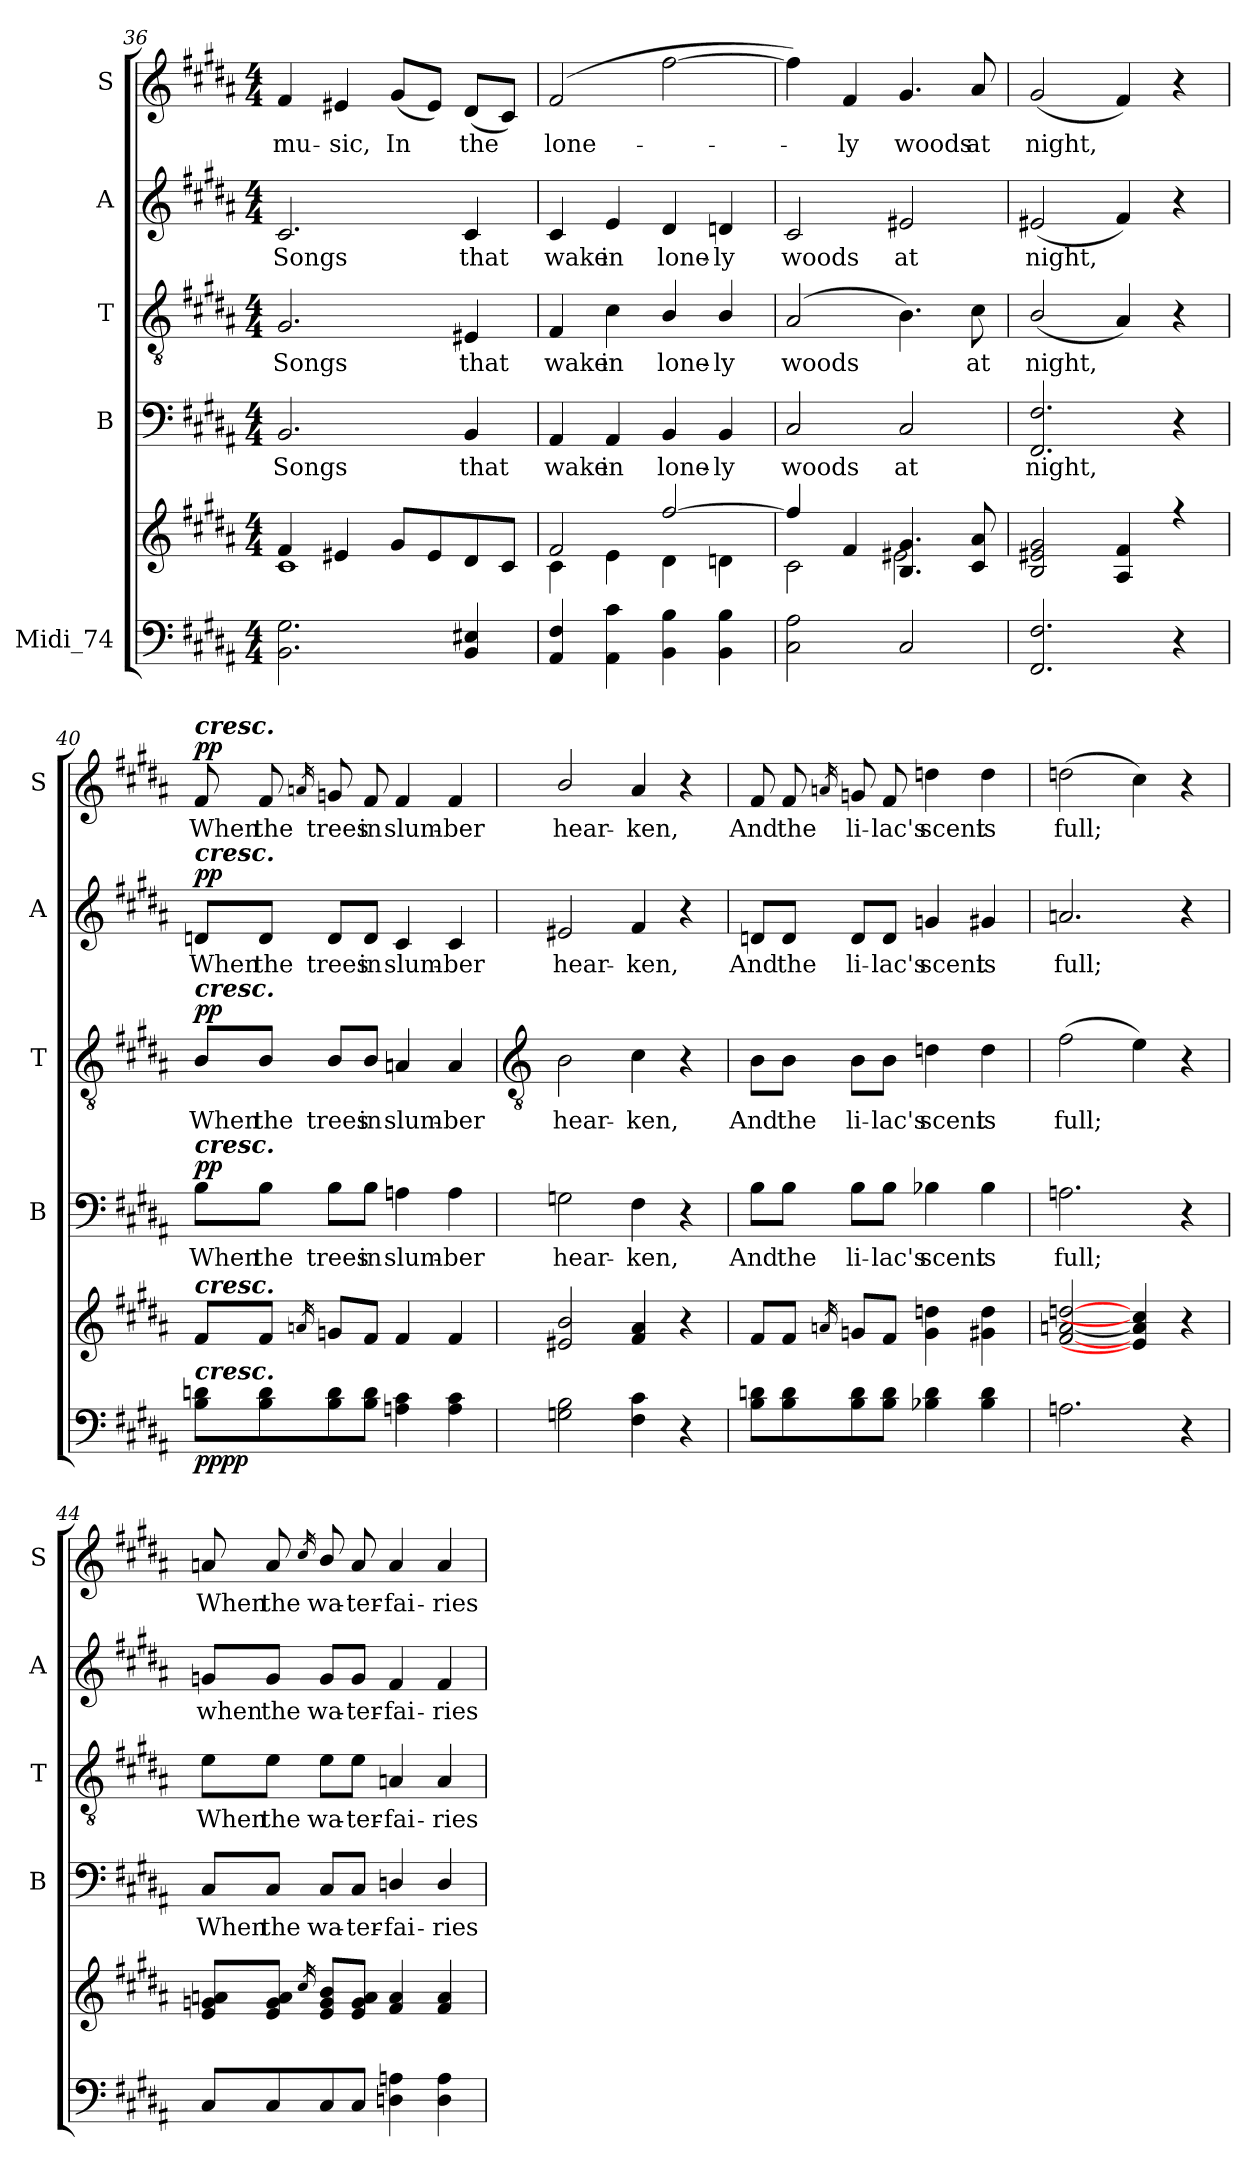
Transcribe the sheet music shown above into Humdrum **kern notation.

**kern	**kern	**dynam	**kern	**text	**dynam	**kern	**text	**dynam	**kern	**text	**dynam	**kern	**text	**dynam
*part5	*part5	*part5	*part4	*part4	*part4	*part3	*part3	*part3	*part2	*part2	*part2	*part1	*part1	*part1
*staff6	*staff5	*staff5/6	*staff4	*staff4	*staff4	*staff3	*staff3	*staff3	*staff2	*staff2	*staff2	*staff1	*staff1	*staff1
*I"Midi_74	*	*	*I"B	*	*	*I"T	*	*	*I"A	*	*	*I"S	*	*
*	*	*	*I'B	*	*	*I'T	*	*	*I'A	*	*	*I'S	*	*
!!LO:LB:g=z
*clefF4	*clefG2	*	*clefF4	*	*	*clefGv2	*	*	*clefG2	*	*	*clefG2	*	*
*k[f#c#g#d#a#]	*k[f#c#g#d#a#]	*	*k[f#c#g#d#a#]	*	*	*k[f#c#g#d#a#]	*	*	*k[f#c#g#d#a#]	*	*	*k[f#c#g#d#a#]	*	*
*B:	*B:	*	*B:	*	*	*B:	*	*	*B:	*	*	*B:	*	*
*M4/4	*M4/4	*	*M4/4	*	*	*M4/4	*	*	*M4/4	*	*	*M4/4	*	*
=36	=36	=36	=36	=36	=36	=36	=36	=36	=36	=36	=36	=36	=36	=36
*	*^	*	*	*	*	*	*	*	*	*	*	*	*	*
!	!	!	!	!	!LO:LY:b	!	!	!LO:LY:b	!	!	!LO:LY:b	!	!	!LO:LY:b	!
2.BB 2.G#	4f#	1c#\	.	2.BB	Songs	.	2.G#	Songs	.	2.c#	Songs	.	4f#	mu-	.
!	!	!	!	!	!	!	!	!	!	!	!	!	!	!LO:LY:b	!
.	4e#X	.	.	.	.	.	.	.	.	.	.	.	4e#X	-sic,	.
!	!	!	!	!	!	!	!	!	!	!	!	!	!	!LO:LY:b	!
.	8g#L	.	.	.	.	.	.	.	.	.	.	.	(<8g#L	In	.
.	8e#	.	.	.	.	.	.	.	.	.	.	.	8e#J)	.	.
!	!	!	!	!	!LO:LY:b	!	!	!LO:LY:b	!	!	!LO:LY:b	!	!	!LO:LY:b	!
4BB 4E#X	8d#	.	.	4BB	that	.	4E#X	that	.	4c#	that	.	(<8d#L	the	.
.	8c#J	.	.	.	.	.	.	.	.	.	.	.	8c#J)	.	.
=37	=37	=37	=37	=37	=37	=37	=37	=37	=37	=37	=37	=37	=37	=37	=37
!	!	!	!	!	!LO:LY:b	!	!	!LO:LY:b	!	!	!LO:LY:b	!	!	!LO:LY:b	!
4AA# 4F#	2f#	4c#\	.	4AA#	wake	.	4F#	wake	.	4c#	wake	.	(<2f#	lone-	.
!	!	!	!	!	!LO:LY:b	!	!	!LO:LY:b	!	!	!LO:LY:b	!	!	!	!
4AA# 4c#	.	4e\	.	4AA#	in	.	4c#	in	.	4e	in	.	.	.	.
!	!	!	!	!	!LO:LY:b	!	!	!LO:LY:b	!	!	!LO:LY:b	!	!	!	!
4BB 4B	[2ff#/	4d#\	.	4BB	lone-	.	4B/	lone-	.	4d#	lone-	.	[2ff#	.	.
!	!	!	!	!	!LO:LY:b	!	!	!LO:LY:b	!	!	!LO:LY:b	!	!	!	!
4BB 4B	.	4dn\	.	4BB	-ly	.	4B/	-ly	.	4dn	-ly	.	.	.	.
=38	=38	=38	=38	=38	=38	=38	=38	=38	=38	=38	=38	=38	=38	=38	=38
!	!	!	!	!	!LO:LY:b	!	!	!LO:LY:b	!	!	!LO:LY:b	!	!	!	!
2C# 2A#	4ff#/]	2c#\	.	2C#	woods	.	(<2A#	woods	.	2c#	woods	.	4ff#])	.	.
!	!	!	!	!	!	!	!	!	!	!	!	!	!	!LO:LY:b	!
.	4f#	.	.	.	.	.	.	.	.	.	.	.	4f#	ly	.
!	!	!	!	!	!LO:LY:b	!	!	!	!	!	!LO:LY:b	!	!	!LO:LY:b	!
2C#	4.B 4.g#	2e#X\	.	2C#	at	.	4.B)	.	.	2e#X	at	.	4.g#	woods	.
!	!	!	!	!	!	!	!	!LO:LY:b	!	!	!	!	!	!LO:LY:b	!
.	8c# 8a#	.	.	.	.	.	8c#	at	.	.	.	.	8a#	at	.
=39	=39	=39	=39	=39	=39	=39	=39	=39	=39	=39	=39	=39	=39	=39	=39
!	!	!	!	!	!LO:LY:b	!	!	!LO:LY:b	!	!	!LO:LY:b	!	!	!LO:LY:b	!
2.FF# 2.F#	2B 2e#X 2g#	1ryy	.	2.FF# 2.F#	night,	.	(<2B/	night,	.	(<2e#X	night,	.	(<2g#	night,	.
.	4A# 4f#	.	.	.	.	.	4A#)	.	.	4f#)	.	.	4f#)	.	.
4r	4r	.	.	4r	.	.	4r	.	.	4r	.	.	4r	.	.
=40	=40	=40	=40	=40	=40	=40	=40	=40	=40	=40	=40	=40	=40	=40	=40
!	!	!	!	!	!	!	!	!	!	!	!	!	!LO:TX:a:Bi:t=cresc.	!	!
!	!	!	!	!	!	!	!	!	!	!LO:TX:a:Bi:t=cresc.	!	!	!	!	!
!	!	!	!	!	!	!	!LO:TX:a:Bi:t=cresc.	!	!	!	!	!	!	!	!
!	!	!	!	!LO:TX:a:Bi:t=cresc.	!	!	!	!	!	!	!	!	!	!	!
!	!LO:TX:a:Bi:t=cresc.	!	!	!	!	!	!	!	!	!	!	!	!	!	!
!LO:TX:a:Bi:t=cresc.	!	!	!	!	!	!	!	!	!	!	!	!	!	!	!
!	!	!	!LO:DY:b=2	!	!LO:LY:b	!	!	!LO:LY:b	!	!	!LO:LY:b	!	!	!LO:LY:b	!
!	!	!	!LO:DY:n=1:b	!	!	!LO:DY:b	!	!	!LO:DY:b	!	!	!LO:DY:b	!	!	!LO:DY:b
8B 8dnL	8f#L	1ryy	pp pp	8B\L	When	pp	8B/L	When	pp	8dn/L	When	pp	8f#	When	pp
!	!	!	!	!	!LO:LY:b	!	!	!LO:LY:b	!	!	!LO:LY:b	!	!	!LO:LY:b	!
8B 8d	8f#J	.	.	8B\J	the	.	8B/J	the	.	8d/J	the	.	8f#	the	.
.	16qan	.	.	.	.	.	.	.	.	.	.	.	16qan	.	.
!	!	!	!	!	!LO:LY:b	!	!	!LO:LY:b	!	!	!LO:LY:b	!	!	!LO:LY:b	!
8B 8d	8gnL	.	.	8B\L	trees	.	8B/L	trees	.	8d/L	trees	.	8gn	trees	.
!	!	!	!	!	!LO:LY:b	!	!	!LO:LY:b	!	!	!LO:LY:b	!	!	!LO:LY:b	!
8B 8dJ	8f#J	.	.	8B\J	in	.	8B/J	in	.	8d/J	in	.	8f#	in	.
!	!	!	!	!	!LO:LY:b	!	!	!LO:LY:b	!	!	!LO:LY:b	!	!	!LO:LY:b	!
4An 4c#	4f#	.	.	4An	slum-	.	4An	slum-	.	4c#	slum-	.	4f#	slum-	.
!	!	!	!	!	!LO:LY:b	!	!	!LO:LY:b	!	!	!LO:LY:b	!	!	!LO:LY:b	!
4A 4c#	4f#	.	.	4A	-ber	.	4A	-ber	.	4c#	-ber	.	4f#	-ber	.
*	*v	*v	*	*	*	*	*	*	*	*	*	*	*	*	*
!!LO:LB:g=z
=41	=41	=41	=41	=41	=41	=41	=41	=41	=41	=41	=41	=41	=41	=41
*	*	*	*	*	*	*clefGv2	*	*	*	*	*	*	*	*
!	!	!	!	!LO:LY:b	!	!	!LO:LY:b	!	!	!LO:LY:b	!	!	!LO:LY:b	!
2Gn 2B	2e#X/ 2b/	.	2Gn	hear-	.	2B	hear-	.	2e#X	hear-	.	2b/	hear-	.
!	!	!	!	!LO:LY:b	!	!	!LO:LY:b	!	!	!LO:LY:b	!	!	!LO:LY:b	!
4F# 4c#	4f# 4a#	.	4F#	-ken,	.	4c#	-ken,	.	4f#	-ken,	.	4a#	-ken,	.
4r	4r	.	4r	.	.	4r	.	.	4r	.	.	4r	.	.
=42	=42	=42	=42	=42	=42	=42	=42	=42	=42	=42	=42	=42	=42	=42
!	!	!	!	!LO:LY:b	!	!	!LO:LY:b	!	!	!LO:LY:b	!	!	!LO:LY:b	!
8B 8dnL	8f#L	.	8B\L	And	.	8B\L	And	.	8dn/L	And	.	8f#	And	.
!	!	!	!	!LO:LY:b	!	!	!LO:LY:b	!	!	!LO:LY:b	!	!	!LO:LY:b	!
8B 8d	8f#J	.	8B\J	the	.	8B\J	the	.	8d/J	the	.	8f#	the	.
.	16qan	.	.	.	.	.	.	.	.	.	.	16qan	.	.
!	!	!	!	!LO:LY:b	!	!	!LO:LY:b	!	!	!LO:LY:b	!	!	!LO:LY:b	!
8B 8d	8gnL	.	8B\L	li-	.	8B\L	li-	.	8d/L	li-	.	8gn	li-	.
!	!	!	!	!LO:LY:b	!	!	!LO:LY:b	!	!	!LO:LY:b	!	!	!LO:LY:b	!
8B 8dJ	8f#J	.	8B\J	-lac's	.	8B\J	-lac's	.	8d/J	-lac's	.	8f#	-lac's	.
!	!	!	!	!LO:LY:b	!	!	!LO:LY:b	!	!	!LO:LY:b	!	!	!LO:LY:b	!
4B-X 4d	4g 4ddn	.	4B-X	scent	.	4dn	scent	.	4gn	scent	.	4ddn	scent	.
!	!	!	!	!LO:LY:b	!	!	!LO:LY:b	!	!	!LO:LY:b	!	!	!LO:LY:b	!
4B- 4d	4g#X 4dd	.	4B-	is	.	4d	is	.	4g#X	is	.	4dd	is	.
=43	=43	=43	=43	=43	=43	=43	=43	=43	=43	=43	=43	=43	=43	=43
!	!	!	!	!LO:LY:b	!	!	!LO:LY:b	!	!	!LO:LY:b	!	!	!LO:LY:b	!
2.An	[2f# [2an [2ddn	.	2.An	full;	.	(>2f#	full;	.	2.an	full;	.	(>2ddn	full;	.
.	4e] 4a] 4cc#]	.	.	.	.	4e)	.	.	.	.	.	4cc#)	.	.
4r	4r	.	4r	.	.	4r	.	.	4r	.	.	4r	.	.
=44	=44	=44	=44	=44	=44	=44	=44	=44	=44	=44	=44	=44	=44	=44
!	!	!	!	!LO:LY:b	!	!	!LO:LY:b	!	!	!LO:LY:b	!	!	!LO:LY:b	!
8C#L	8e 8gn 8anL	.	8C#/L	When	.	8e\L	When	.	8gn/L	when	.	8an	When	.
!	!	!	!	!LO:LY:b	!	!	!LO:LY:b	!	!	!LO:LY:b	!	!	!LO:LY:b	!
8C#	8e 8g 8aJ	.	8C#/J	the	.	8e\J	the	.	8g/J	the	.	8a	the	.
.	16qcc#/	.	.	.	.	.	.	.	.	.	.	16qcc#/	.	.
!	!	!	!	!LO:LY:b	!	!	!LO:LY:b	!	!	!LO:LY:b	!	!	!LO:LY:b	!
8C#	8e/ 8g/ 8b/L	.	8C#/L	wa-	.	8e\L	wa-	.	8g/L	wa-	.	8b/	wa-	.
!	!	!	!	!LO:LY:b	!	!	!LO:LY:b	!	!	!LO:LY:b	!	!	!LO:LY:b	!
8C#J	8e 8g 8aJ	.	8C#/J	-ter-	.	8e\J	-ter-	.	8g/J	-ter-	.	8a	-ter-	.
!	!	!	!	!LO:LY:b	!	!	!LO:LY:b	!	!	!LO:LY:b	!	!	!LO:LY:b	!
4Dn\ 4An\	4f# 4a	.	4Dn/	-fai-	.	4An	-fai-	.	4f#	-fai-	.	4a	-fai-	.
!	!	!	!	!LO:LY:b	!	!	!LO:LY:b	!	!	!LO:LY:b	!	!	!LO:LY:b	!
4D\ 4A\	4f# 4a	.	4D/	-ries	.	4A	-ries	.	4f#	-ries	.	4a	-ries	.
=	=	=	=	=	=	=	=	=	=	=	=	=	=	=
*-	*-	*-	*-	*-	*-	*-	*-	*-	*-	*-	*-	*-	*-	*-
